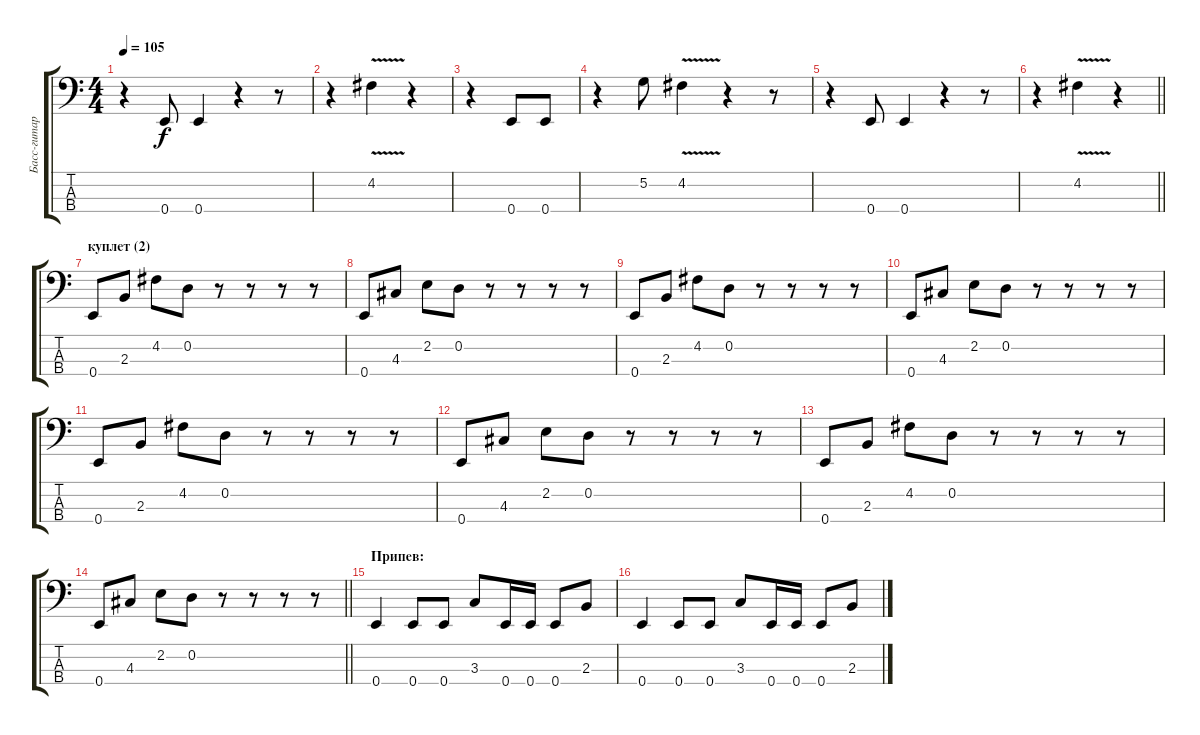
\track ("Басс-гитара" "Басс-гитар") {instrument slapbass1}
\staff {score tabs}
\tuning (G2 D2 A1 E1) {hide}
\ts (4 4)
\tempo 105
\clef f4
\ks c
r.4{dy f} 0.4.8 0.4.4 r.4 r.8 |
r.4 4.2{v}.4 r.4 |
r.4 0.4.8 0.4.8 |
r.4 5.2.8 4.2{v}.4 r.4 r.8 |
r.4 0.4.8 0.4.4 r.4 r.8 |
\barLineRight lightlight
r.4 4.2{v}.4 r.4 |
\section ("" "куплет (2)")
0.4.8 2.3.8 4.2.8 0.2.8 r.8 r.8 r.8 r.8 |
0.4.8 4.3.8 2.2.8 0.2.8 r.8 r.8 r.8 r.8 |
0.4.8 2.3.8 4.2.8 0.2.8 r.8 r.8 r.8 r.8 |
0.4.8 4.3.8 2.2.8 0.2.8 r.8 r.8 r.8 r.8 |
0.4.8 2.3.8 4.2.8 0.2.8 r.8 r.8 r.8 r.8 |
0.4.8 4.3.8 2.2.8 0.2.8 r.8 r.8 r.8 r.8 |
0.4.8 2.3.8 4.2.8 0.2.8 r.8 r.8 r.8 r.8 |
\barLineRight lightlight
0.4.8 4.3.8 2.2.8 0.2.8 r.8 r.8 r.8 r.8 |
\section ("" "Припев:")
0.4.4 0.4.8 0.4.8 3.3.8 0.4.16 0.4.16 0.4.8 2.3.8 |
0.4.4 0.4.8 0.4.8 3.3.8 0.4.16 0.4.16 0.4.8 2.3.8
